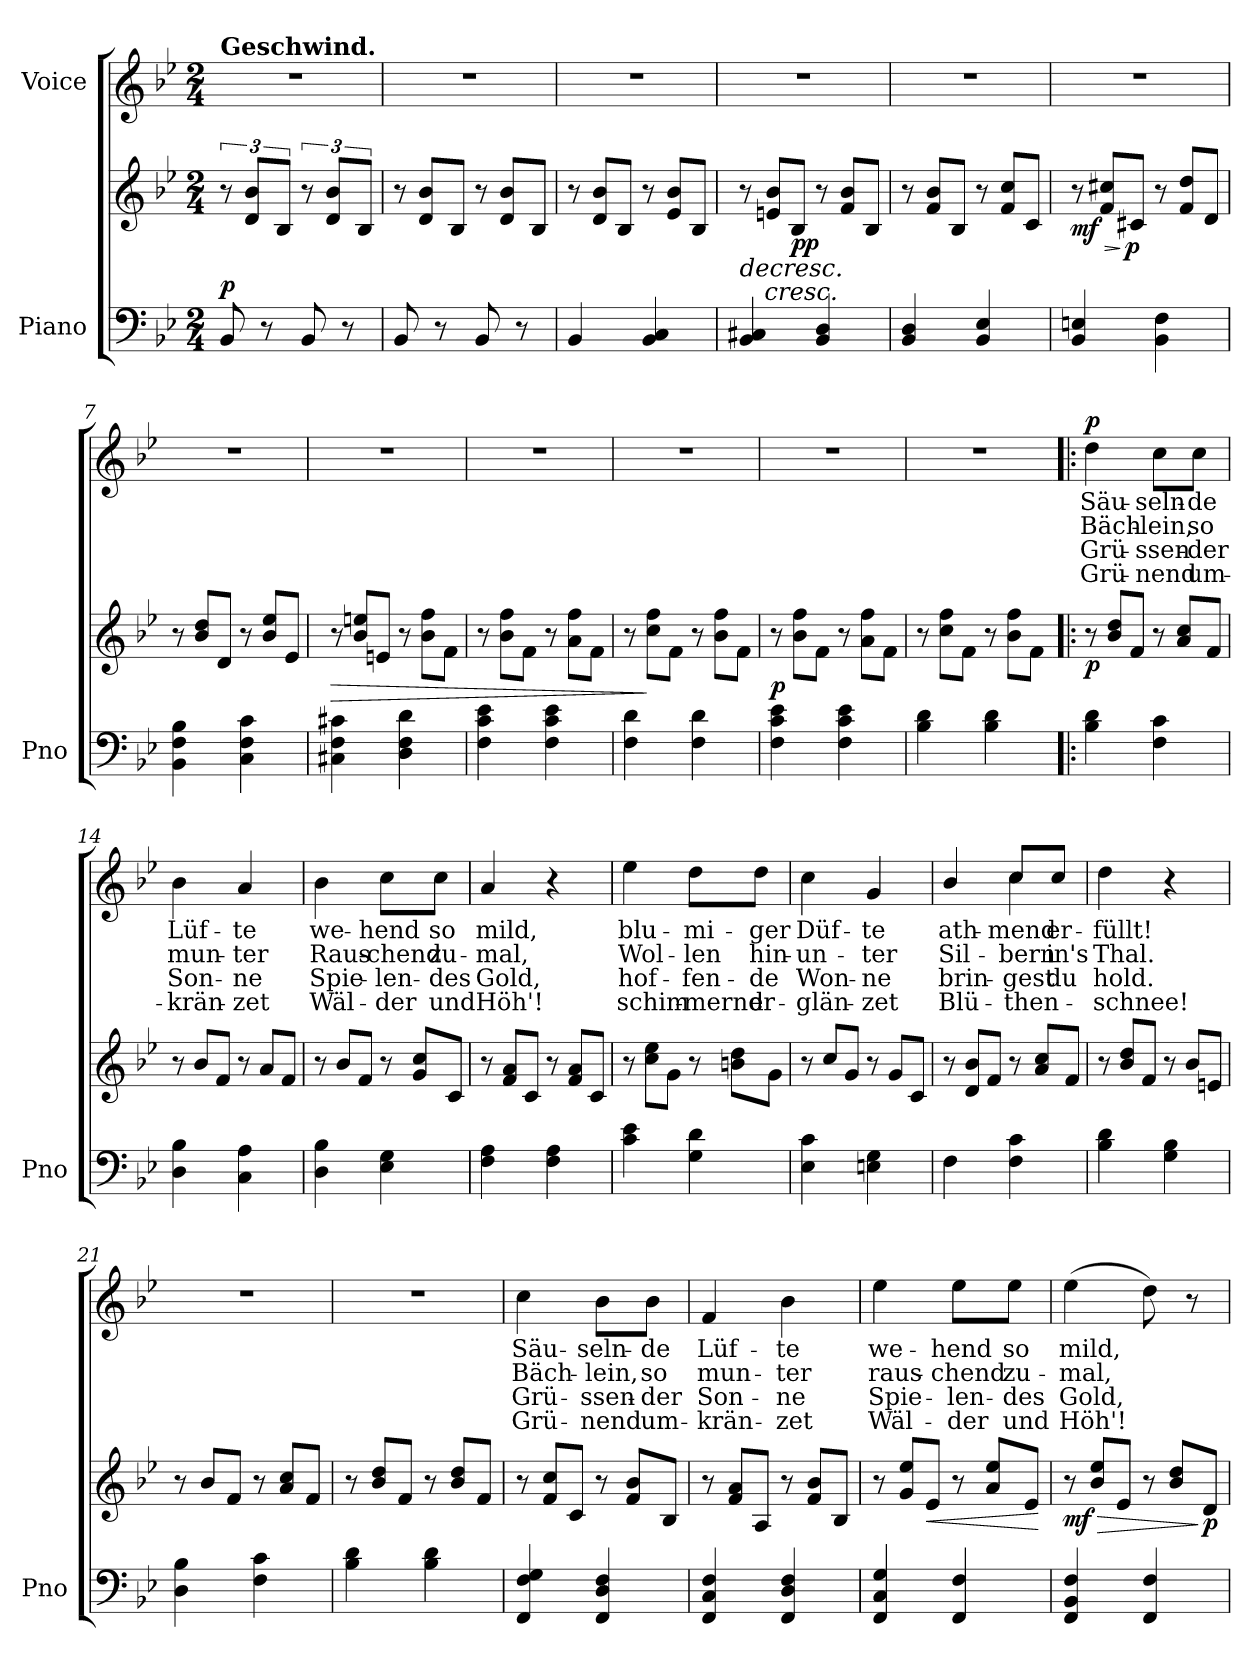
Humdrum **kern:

**kern	**kern	**dynam	**kern	**text	**text	**text	**text	**dynam
*part2	*part2	*part2	*part1	*part1	*part1	*part1	*part1	*part1
*staff3	*staff2	*staff2/3	*staff1	*staff1	*staff1	*staff1	*staff1	*staff1
*I"Piano	*	*	*I"Voice	*	*	*	*	*
*I'Pno	*	*	*	*	*	*	*	*
*clefF4	*clefG2	*	*clefG2	*	*	*	*	*
*k[b-e-]	*k[b-e-]	*	*k[b-e-]	*	*	*	*	*
*M2/4	*M2/4	*	*M2/4	*	*	*	*	*
*MM140	*MM140	*	*MM140	*	*	*	*	*
=1	=1	=1	=1	=1	=1	=1	=1	=1
!	!	!	!LO:TX:a:B:t=Geschwind.	!	!	!	!	!
!	!	!LO:DY:a=2	!	!	!	!	!	!
8BB-/	12r	p	2r	.	.	.	.	.
.	12d/ 12b-/L	.	.	.	.	.	.	.
8r	.	.	.	.	.	.	.	.
.	12B-/J	.	.	.	.	.	.	.
8BB-/	12r	.	.	.	.	.	.	.
.	12d/ 12b-/L	.	.	.	.	.	.	.
8r	.	.	.	.	.	.	.	.
.	12B-/J	.	.	.	.	.	.	.
=2	=2	=2	=2	=2	=2	=2	=2	=2
*	*Xtuplet	*	*	*	*	*	*	*
8BB-/	12r	.	2r	.	.	.	.	.
.	12d/ 12b-/L	.	.	.	.	.	.	.
8r	.	.	.	.	.	.	.	.
.	12B-/J	.	.	.	.	.	.	.
8BB-/	12r	.	.	.	.	.	.	.
.	12d/ 12b-/L	.	.	.	.	.	.	.
8r	.	.	.	.	.	.	.	.
.	12B-/J	.	.	.	.	.	.	.
=3	=3	=3	=3	=3	=3	=3	=3	=3
4BB-/	12r	.	2r	.	.	.	.	.
.	12d/ 12b-/L	.	.	.	.	.	.	.
.	12B-/J	.	.	.	.	.	.	.
4BB-/ 4C/	12r	.	.	.	.	.	.	.
.	12e-/ 12b-/L	.	.	.	.	.	.	.
.	12B-/J	.	.	.	.	.	.	.
=4	=4	=4	=4	=4	=4	=4	=4	=4
!	!	!LO:HP:b	!	!	!	!	!	!
4BB-/ 4C#X/	12r	>	2r	.	.	.	.	.
!	!	!LO:HP:b	!	!	!	!	!	!
.	12en/ 12b-/L	<	.	.	.	.	.	.
!	!	!LO:DY:n=1:b	!	!	!	!	!	!
.	12B-/J	] pp	.	.	.	.	.	.
4BB-/ 4D/	12r	.	.	.	.	.	.	.
.	12f/ 12b-/L	.	.	.	.	.	.	.
.	12B-/J	.	.	.	.	.	.	.
=5	=5	=5	=5	=5	=5	=5	=5	=5
4BB-/ 4D/	12r	.	2r	.	.	.	.	.
.	12f/ 12b-/L	.	.	.	.	.	.	.
.	12B-/J	.	.	.	.	.	.	.
4BB-/ 4E-/	12r	.	.	.	.	.	.	.
.	12f/ 12cc/L	.	.	.	.	.	.	.
.	12c/J	.	.	.	.	.	.	.
.	.	[	.	.	.	.	.	.
=6	=6	=6	=6	=6	=6	=6	=6	=6
!	!	!LO:HP:b	!	!	!	!	!	!
!	!	!LO:DY:n=1:b	!	!	!	!	!	!
4BB-/ 4En/	12r	> mf	2r	.	.	.	.	.
.	12f/ 12cc#X/L	.	.	.	.	.	.	.
!	!	!LO:DY:n=2:b	!	!	!	!	!	!
.	12c#X/J	] p	.	.	.	.	.	.
4BB-\ 4F\	12r	.	.	.	.	.	.	.
.	12f/ 12dd/L	.	.	.	.	.	.	.
.	12d/J	.	.	.	.	.	.	.
!!LO:LB:g=z
=7	=7	=7	=7	=7	=7	=7	=7	=7
4BB-\ 4F\ 4B-\	12r	.	2r	.	.	.	.	.
.	12b-/ 12dd/L	.	.	.	.	.	.	.
.	12d/J	.	.	.	.	.	.	.
4C\ 4F\ 4c\	12r	.	.	.	.	.	.	.
.	12b-/ 12ee-/L	.	.	.	.	.	.	.
.	12e-/J	.	.	.	.	.	.	.
=8	=8	=8	=8	=8	=8	=8	=8	=8
!	!	!LO:HP:b	!	!	!	!	!	!
4C#X\ 4F\ 4c#X\	12r	>	2r	.	.	.	.	.
.	12b-/ 12een/L	.	.	.	.	.	.	.
.	12en/J	.	.	.	.	.	.	.
4D\ 4F\ 4d\	12r	.	.	.	.	.	.	.
.	12b-\ 12ff\L	.	.	.	.	.	.	.
.	12f\J	.	.	.	.	.	.	.
=9	=9	=9	=9	=9	=9	=9	=9	=9
4F\ 4c\ 4e-\	12r	.	2r	.	.	.	.	.
.	12b-\ 12ff\L	.	.	.	.	.	.	.
.	12f\J	.	.	.	.	.	.	.
4F\ 4c\ 4e-\	12r	.	.	.	.	.	.	.
.	12a\ 12ff\L	.	.	.	.	.	.	.
.	12f\J	.	.	.	.	.	.	.
=10	=10	=10	=10	=10	=10	=10	=10	=10
4F\ 4d\	12r	.	2r	.	.	.	.	.
.	12cc\ 12ff\L	]	.	.	.	.	.	.
.	12f\J	.	.	.	.	.	.	.
4F\ 4d\	12r	.	.	.	.	.	.	.
.	12b-\ 12ff\L	.	.	.	.	.	.	.
.	12f\J	.	.	.	.	.	.	.
=11	=11	=11	=11	=11	=11	=11	=11	=11
!	!	!LO:DY:b	!	!	!	!	!	!
4F\ 4c\ 4e-\	12r	p	2r	.	.	.	.	.
.	12b-\ 12ff\L	.	.	.	.	.	.	.
.	12f\J	.	.	.	.	.	.	.
4F\ 4c\ 4e-\	12r	.	.	.	.	.	.	.
.	12a\ 12ff\L	.	.	.	.	.	.	.
.	12f\J	.	.	.	.	.	.	.
=12	=12	=12	=12	=12	=12	=12	=12	=12
4B-\ 4d\	12r	.	2r	.	.	.	.	.
.	12cc\ 12ff\L	.	.	.	.	.	.	.
.	12f\J	.	.	.	.	.	.	.
4B-\ 4d\	12r	.	.	.	.	.	.	.
.	12b-\ 12ff\L	.	.	.	.	.	.	.
.	12f\J	.	.	.	.	.	.	.
!!LO:LB:g=z
=13!|:	=13!|:	=13!|:	=13!|:	=13!|:	=13!|:	=13!|:	=13!|:	=13!|:
!	!	!LO:DY:b	!	!LO:LY:b	!LO:LY:b	!LO:LY:b	!LO:LY:b	!LO:DY:a
4B-\ 4d\	12r	p	4dd\	Säu-	Bäch-	Grü-	Grü-	p
.	12b-/ 12dd/L	.	.	.	.	.	.	.
.	12f/J	.	.	.	.	.	.	.
!	!	!	!	!LO:LY:b	!LO:LY:b	!LO:LY:b	!LO:LY:b	!
4F\ 4c\	12r	.	8cc\L	-seln-	-lein,	-ssen-	-nend	.
.	12a/ 12cc/L	.	.	.	.	.	.	.
!	!	!	!	!LO:LY:b	!LO:LY:b	!LO:LY:b	!LO:LY:b	!
.	.	.	8cc\J	-de	so	-der	um-	.
.	12f/J	.	.	.	.	.	.	.
=14	=14	=14	=14	=14	=14	=14	=14	=14
!	!	!	!	!LO:LY:b	!LO:LY:b	!LO:LY:b	!LO:LY:b	!
4D\ 4B-\	12r	.	4b-\	Lüf-	mun-	Son-	-krän-	.
.	12b-/L	.	.	.	.	.	.	.
.	12f/J	.	.	.	.	.	.	.
!	!	!	!	!LO:LY:b	!LO:LY:b	!LO:LY:b	!LO:LY:b	!
4C\ 4A\	12r	.	4a/	-te	-ter	-ne	-zet	.
.	12a/L	.	.	.	.	.	.	.
.	12f/J	.	.	.	.	.	.	.
=15	=15	=15	=15	=15	=15	=15	=15	=15
!	!	!	!	!LO:LY:b	!LO:LY:b	!LO:LY:b	!LO:LY:b	!
4D\ 4B-\	12r	.	4b-\	we-	Raus-	Spie-	Wäl-	.
.	12b-/L	.	.	.	.	.	.	.
.	12f/J	.	.	.	.	.	.	.
!	!	!	!	!LO:LY:b	!LO:LY:b	!LO:LY:b	!LO:LY:b	!
4E-\ 4G\	12r	.	8cc\L	-hend	-chend	-len-	-der	.
.	12g/ 12cc/L	.	.	.	.	.	.	.
!	!	!	!	!LO:LY:b	!LO:LY:b	!LO:LY:b	!LO:LY:b	!
.	.	.	8cc\J	so	zu-	-des	und	.
.	12c/J	.	.	.	.	.	.	.
=16	=16	=16	=16	=16	=16	=16	=16	=16
!	!	!	!	!LO:LY:b	!LO:LY:b	!LO:LY:b	!LO:LY:b	!
4F\ 4A\	12r	.	4a/	mild,	-mal,	Gold,	Höh'!	.
.	12f/ 12a/L	.	.	.	.	.	.	.
.	12c/J	.	.	.	.	.	.	.
4F\ 4A\	12r	.	4r	.	.	.	.	.
.	12f/ 12a/L	.	.	.	.	.	.	.
.	12c/J	.	.	.	.	.	.	.
=17	=17	=17	=17	=17	=17	=17	=17	=17
!	!	!	!	!LO:LY:b	!LO:LY:b	!LO:LY:b	!LO:LY:b	!
4c\ 4e-\	12r	.	4ee-\	blu-	Wol-	hof-	schim-	.
.	12cc\ 12ee-\L	.	.	.	.	.	.	.
.	12g\J	.	.	.	.	.	.	.
!	!	!	!	!LO:LY:b	!LO:LY:b	!LO:LY:b	!LO:LY:b	!
4G\ 4d\	12r	.	8dd\L	-mi-	-len	-fen-	-mernd	.
.	12bn\ 12dd\L	.	.	.	.	.	.	.
!	!	!	!	!LO:LY:b	!LO:LY:b	!LO:LY:b	!LO:LY:b	!
.	.	.	8dd\J	-ger	hin-	-de	er-	.
.	12g\J	.	.	.	.	.	.	.
=18	=18	=18	=18	=18	=18	=18	=18	=18
!	!	!	!	!LO:LY:b	!LO:LY:b	!LO:LY:b	!LO:LY:b	!
4E-\ 4c\	12r	.	4cc\	Düf-	-un-	Won-	-glän-	.
.	12cc/L	.	.	.	.	.	.	.
.	12g/J	.	.	.	.	.	.	.
!	!	!	!	!LO:LY:b	!LO:LY:b	!LO:LY:b	!LO:LY:b	!
4En\ 4G\	12r	.	4g/	-te	-ter	-ne	-zet	.
.	12g/L	.	.	.	.	.	.	.
.	12c/J	.	.	.	.	.	.	.
=19	=19	=19	=19	=19	=19	=19	=19	=19
!	!	!	!	!LO:LY:b	!LO:LY:b	!LO:LY:b	!LO:LY:b	!
*	*	*	*^	*	*	*	*	*
4F\	12r	.	4b-/	4ryy	ath-	Sil-	brin-	Blü-	.
.	12d/ 12b-/L	.	.	.	.	.	.	.	.
.	12f/J	.	.	.	.	.	.	.	.
!	!	!	!	!	!LO:LY:b	!LO:LY:b	!LO:LY:b	!LO:LY:b	!
4F\ 4c\	12r	.	8cc/L	4cc\	-mend	-bern	-gest	-then-	.
.	12a/ 12cc/L	.	.	.	.	.	.	.	.
!	!	!	!	!	!LO:LY:b	!LO:LY:b	!LO:LY:b	!	!
.	.	.	8cc/J	.	er-	in's	du	.	.
.	12f/J	.	.	.	.	.	.	.	.
*	*	*	*v	*v	*	*	*	*	*
!!LO:LB:g=z
=20	=20	=20	=20	=20	=20	=20	=20	=20
!	!	!	!	!LO:LY:b	!LO:LY:b	!LO:LY:b	!LO:LY:b	!
4B-\ 4d\	12r	.	4dd\	-füllt!	Thal.	hold.	schnee!	.
.	12b-/ 12dd/L	.	.	.	.	.	.	.
.	12f/J	.	.	.	.	.	.	.
4G\ 4B-\	12r	.	4r	.	.	.	.	.
.	12b-/L	.	.	.	.	.	.	.
.	12en/J	.	.	.	.	.	.	.
=21	=21	=21	=21	=21	=21	=21	=21	=21
4D\ 4B-\	12r	.	2r	.	.	.	.	.
.	12b-/L	.	.	.	.	.	.	.
.	12f/J	.	.	.	.	.	.	.
4F\ 4c\	12r	.	.	.	.	.	.	.
.	12a/ 12cc/L	.	.	.	.	.	.	.
.	12f/J	.	.	.	.	.	.	.
=22	=22	=22	=22	=22	=22	=22	=22	=22
4B-\ 4d\	12r	.	2r	.	.	.	.	.
.	12b-/ 12dd/L	.	.	.	.	.	.	.
.	12f/J	.	.	.	.	.	.	.
4B-\ 4d\	12r	.	.	.	.	.	.	.
.	12b-/ 12dd/L	.	.	.	.	.	.	.
.	12f/J	.	.	.	.	.	.	.
=23	=23	=23	=23	=23	=23	=23	=23	=23
!	!	!	!	!LO:LY:b	!LO:LY:b	!LO:LY:b	!LO:LY:b	!
4FF/ 4F/ 4G/	12r	.	4cc\	Säu-	Bäch-	Grü-	Grü-	.
.	12f/ 12cc/L	.	.	.	.	.	.	.
.	12c/J	.	.	.	.	.	.	.
!	!	!	!	!LO:LY:b	!LO:LY:b	!LO:LY:b	!LO:LY:b	!
4FF/ 4D/ 4F/	12r	.	8b-\L	-seln-	-lein,	-ssen-	-nend	.
.	12f/ 12b-/L	.	.	.	.	.	.	.
!	!	!	!	!LO:LY:b	!LO:LY:b	!LO:LY:b	!LO:LY:b	!
.	.	.	8b-\J	-de	so	-der	um-	.
.	12B-/J	.	.	.	.	.	.	.
=24	=24	=24	=24	=24	=24	=24	=24	=24
!	!	!	!	!LO:LY:b	!LO:LY:b	!LO:LY:b	!LO:LY:b	!
4FF/ 4C/ 4F/	12r	.	4f/	Lüf-	mun-	Son-	-krän-	.
.	12f/ 12a/L	.	.	.	.	.	.	.
.	12A/J	.	.	.	.	.	.	.
!	!	!	!	!LO:LY:b	!LO:LY:b	!LO:LY:b	!LO:LY:b	!
4FF/ 4D/ 4F/	12r	.	4b-\	-te	-ter	-ne	-zet	.
.	12f/ 12b-/L	.	.	.	.	.	.	.
.	12B-/J	.	.	.	.	.	.	.
=25	=25	=25	=25	=25	=25	=25	=25	=25
!	!	!	!	!LO:LY:b	!LO:LY:b	!LO:LY:b	!LO:LY:b	!
4FF/ 4C/ 4G/	12r	.	4ee-\	we-	raus-	Spie-	Wäl-	.
.	12g/ 12ee-/L	.	.	.	.	.	.	.
!	!	!LO:HP:b	!	!	!	!	!	!
.	12e-/J	<	.	.	.	.	.	.
!	!	!	!	!LO:LY:b	!LO:LY:b	!LO:LY:b	!LO:LY:b	!
4FF/ 4F/	12r	.	8ee-\L	-hend	-chend	-len-	-der	.
.	12a/ 12ee-/L	.	.	.	.	.	.	.
!	!	!	!	!LO:LY:b	!LO:LY:b	!LO:LY:b	!LO:LY:b	!
.	.	.	8ee-\J	so	zu-	-des	und	.
.	12e-/J	.	.	.	.	.	.	.
.	.	[	.	.	.	.	.	.
=26	=26	=26	=26	=26	=26	=26	=26	=26
!	!	!LO:HP:b	!	!LO:LY:b	!LO:LY:b	!LO:LY:b	!LO:LY:b	!
!	!	!LO:DY:n=1:b	!	!	!	!	!	!
4FF/ 4BB-/ 4F/	12r	> mf	(4ee-\	mild,	-mal,	Gold,	Höh'!	.
.	12b-/ 12ee-/L	.	.	.	.	.	.	.
.	12e-/J	.	.	.	.	.	.	.
4FF/ 4F/	12r	.	8dd\)	.	.	.	.	.
.	12b-/ 12dd/L	.	.	.	.	.	.	.
.	.	.	8r	.	.	.	.	.
!	!	!LO:DY:n=2:b	!	!	!	!	!	!
.	12d/J	] p	.	.	.	.	.	.
=	=	=	=	=	=	=	=	=
*-	*-	*-	*-	*-	*-	*-	*-	*-
